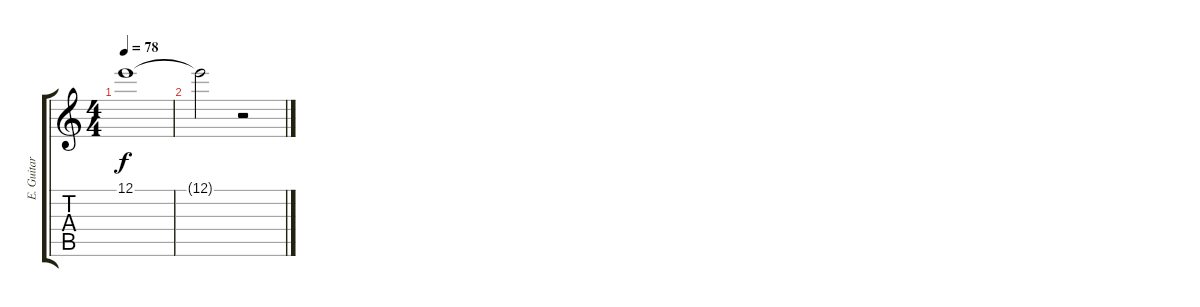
\track ("E. Guitar 1 (Center)" "E. Guitar ") {instrument distortionguitar}
\staff {score tabs}
\tuning (E4 B3 G3 D3 A2 E2) {hide}
\ts (4 4)
\tempo 78
\clef g2
\ks c
12.1{t}.1{dy f} |
12.1{t}.2 r.2
